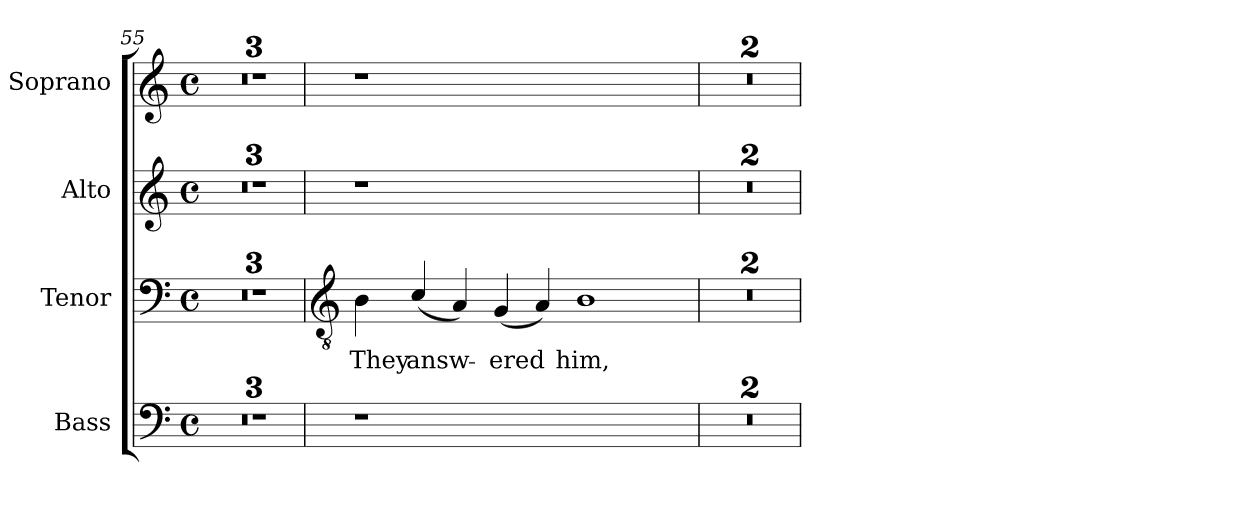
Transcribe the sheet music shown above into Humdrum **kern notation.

**kern	**kern	**text	**kern	**kern
*part4	*part3	*part3	*part2	*part1
*staff4	*staff3	*staff3	*staff2	*staff1
*I"Bass	*I"Tenor	*	*I"Alto	*I"Soprano
*clefF4	*clefF4	*	*clefG2	*clefG2
*	*ITrd7c12	*	*	*
*k[]	*k[]	*	*k[]	*k[]
*C:	*C:	*	*C:	*C:
*M4/4	*M4/4	*	*M4/4	*M4/4
*met(c)	*met(c)	*	*met(c)	*met(c)
=55	=55	=55	=55	=55
1r	1r	.	1r	1r
=56	=56	=56	=56	=56
1r	1r	.	1r	1r
!!LO:LB:g=z
=57	=57	=57	=57	=57
1r	1r	.	1r	1r
=58	=58	=58	=58	=58
*	*clefGv2	*	*	*
!LO:N:vis=1	!	!	!	!
!	!	!LO:LY:b:color=#000000	!LO:N:vis=1	!LO:N:vis=1
1r	4BBi\	They	1r	1r
!	!	!LO:LY:b:color=#000000	!	!
.	(4Ci/	answ-	.	.
.	4AAi/)	.	.	.
!	!	!LO:LY:b:color=#000000	!	!
.	(4GGi/	-ered	.	.
1ryy	4AAi/)	.	1ryy	1ryy
!	!	!LO:LY:b:color=#000000	!	!
.	1BBi	him,	.	.
4ryy	.	.	4ryy	4ryy
=59	=59	=59	=59	=59
*	*stria0	*	*	*
1r	1r	.	1r	1r
=60	=60	=60	=60	=60
1r	1r	.	1r	1r
=	=	=	=	=
*-	*-	*-	*-	*-
